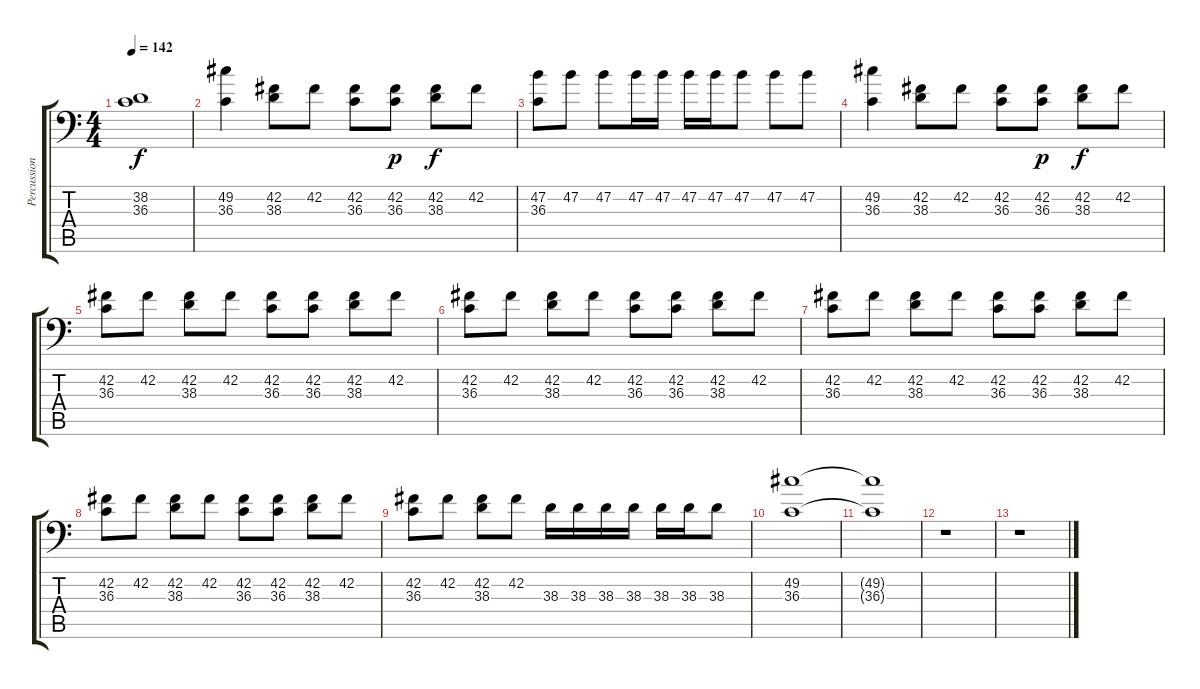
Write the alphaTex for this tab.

\track ("Percussion" "Percussion") {instrument acousticgrandpiano}
\staff {score tabs}
\tuning (C-1 C-1 C-1 C-1 C-1 C-1) {hide}
\ts (4 4)
\tempo 142
\clef f4
\ks c
(38.2 36.3).1{dy f} |
(49.2 36.3).4 (42.2 38.3).8 42.2.8 (42.2 36.3).8 (42.2 36.3).8{dy p} (42.2 38.3).8{dy f} 42.2.8 |
(47.2 36.3).8 47.2.8 47.2.8 47.2.16 47.2.16 47.2.16 47.2.16 47.2.8 47.2.8 47.2.8 |
(49.2 36.3).4 (42.2 38.3).8 42.2.8 (42.2 36.3).8 (42.2 36.3).8{dy p} (42.2 38.3).8{dy f} 42.2.8 |
(42.2 36.3).8 42.2.8 (42.2 38.3).8 42.2.8 (42.2 36.3).8 (42.2 36.3).8 (42.2 38.3).8 42.2.8 |
(42.2 36.3).8 42.2.8 (42.2 38.3).8 42.2.8 (42.2 36.3).8 (42.2 36.3).8 (42.2 38.3).8 42.2.8 |
(42.2 36.3).8 42.2.8 (42.2 38.3).8 42.2.8 (42.2 36.3).8 (42.2 36.3).8 (42.2 38.3).8 42.2.8 |
(42.2 36.3).8 42.2.8 (42.2 38.3).8 42.2.8 (42.2 36.3).8 (42.2 36.3).8 (42.2 38.3).8 42.2.8 |
(42.2 36.3).8 42.2.8 (42.2 38.3).8 42.2.8 38.3.16 38.3.16 38.3.16 38.3.16 38.3.16 38.3.16 38.3.8 |
(49.2 36.3).1 |
(49.2{t} 36.3{t}).1 |
r.1 |
r.1
